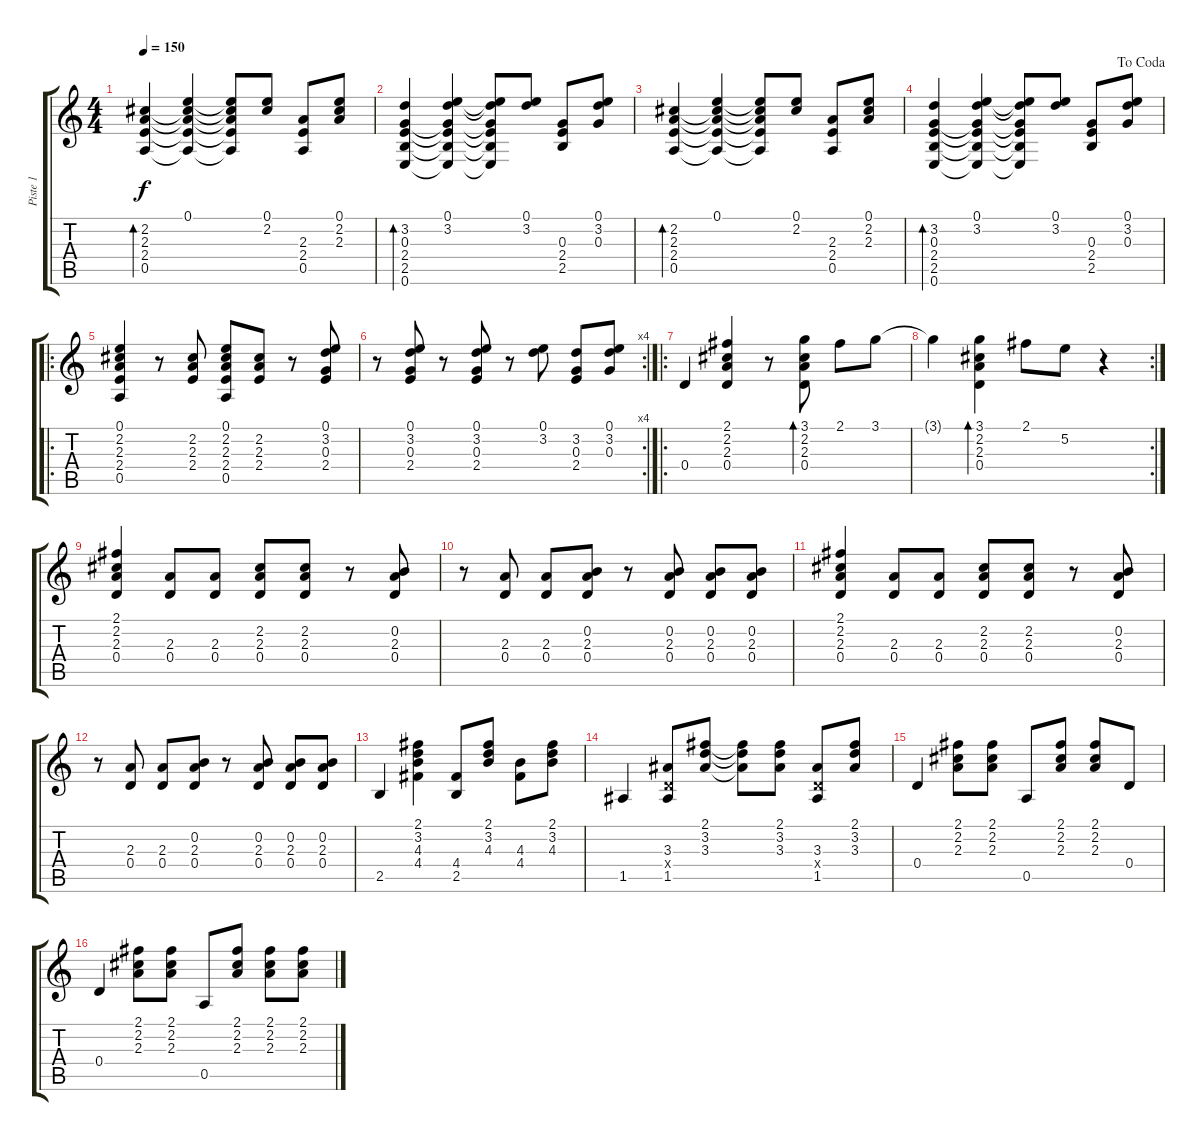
\track ("Piste 1" "Piste 1") {instrument acousticguitarsteel}
\staff {score tabs}
\tuning (E4 B3 G3 D3 A2 E2) {hide}
\ts (4 4)
\tempo 150
\clef g2
\ks c
(2.2 2.3 2.4 0.5).4{bd 240 dy f} (0.1 2.2{t} 2.3{t} 2.4{t} 0.5{t}).4 (0.1{t} 2.2{t} 2.3{t} 2.4{t} 0.5{t}).8 (0.1 2.2).8 (2.3 2.4 0.5).8 (0.1 2.2 2.3).8 |
(3.2 0.3 2.4 2.5 0.6).4{bd 240} (0.1 3.2 0.3{t} 2.4{t} 2.5{t} 0.6{t}).4 (0.1{t} 3.2{t} 0.3{t} 2.4{t} 2.5{t} 0.6{t}).8 (0.1 3.2).8 (0.3 2.4 2.5).8 (0.1 3.2 0.3).8 |
(2.2 2.3 2.4 0.5).4{bd 240} (0.1 2.2{t} 2.3{t} 2.4{t} 0.5{t}).4 (0.1{t} 2.2{t} 2.3{t} 2.4{t} 0.5{t}).8 (0.1 2.2).8 (2.3 2.4 0.5).8 (0.1 2.2 2.3).8 |
\jump dacoda
(3.2 0.3 2.4 2.5 0.6).4{bd 240} (0.1 3.2 0.3{t} 2.4{t} 2.5{t} 0.6{t}).4 (0.1{t} 3.2{t} 0.3{t} 2.4{t} 2.5{t} 0.6{t}).8 (0.1 3.2).8 (0.3 2.4 2.5).8 (0.1 3.2 0.3).8 |
\ro
(0.1 2.2 2.3 2.4 0.5).4 r.8 (2.2 2.3 2.4).8 (0.1 2.2 2.3 2.4 0.5).8 (2.2 2.3 2.4).8 r.8 (0.1 3.2 0.3 2.4).8 |
\rc 4
r.8 (0.1 3.2 0.3 2.4).8 r.8 (0.1 3.2 0.3 2.4).8 r.8 (0.1 3.2).8 (3.2 0.3 2.4).8 (0.1 3.2 0.3).8 |
\ro
0.4.4 (2.1 2.2 2.3 0.4).4 r.8 (3.1 2.2 2.3 0.4).8{bd 240} 2.1.8 3.1.8 |
\rc 2
3.1{t}.4 (3.1 2.2 2.3 0.4).4{bd 240} 2.1.8 5.2.8 r.4 |
(2.1 2.2 2.3 0.4).4 (2.3 0.4).8 (2.3 0.4).8 (2.2 2.3 0.4).8 (2.2 2.3 0.4).8 r.8 (0.2 2.3 0.4).8 |
r.8 (2.3 0.4).8 (2.3 0.4).8 (0.2 2.3 0.4).8 r.8 (0.2 2.3 0.4).8 (0.2 2.3 0.4).8 (0.2 2.3 0.4).8 |
(2.1 2.2 2.3 0.4).4 (2.3 0.4).8 (2.3 0.4).8 (2.2 2.3 0.4).8 (2.2 2.3 0.4).8 r.8 (0.2 2.3 0.4).8 |
r.8 (2.3 0.4).8 (2.3 0.4).8 (0.2 2.3 0.4).8 r.8 (0.2 2.3 0.4).8 (0.2 2.3 0.4).8 (0.2 2.3 0.4).8 |
2.5.4 (2.1 3.2 4.3 4.4).4 (4.4 2.5).8 (2.1 3.2 4.3).8 (4.3 4.4).8 (2.1 3.2 4.3).8 |
1.5.4 (3.3 0.4{x} 1.5).8 (2.1 3.2 3.3).8 (2.1{t} 3.2{t} 3.3{t}).8 (2.1 3.2 3.3).8 (3.3 0.4{x} 1.5).8 (2.1 3.2 3.3).8 |
0.4.4 (2.1 2.2 2.3).8 (2.1 2.2 2.3).8 0.5.8 (2.1 2.2 2.3).8 (2.1 2.2 2.3).8 0.4.8 |
0.4.4 (2.1 2.2 2.3).8 (2.1 2.2 2.3).8 0.5.8 (2.1 2.2 2.3).8 (2.1 2.2 2.3).8 (2.1 2.2 2.3).8
